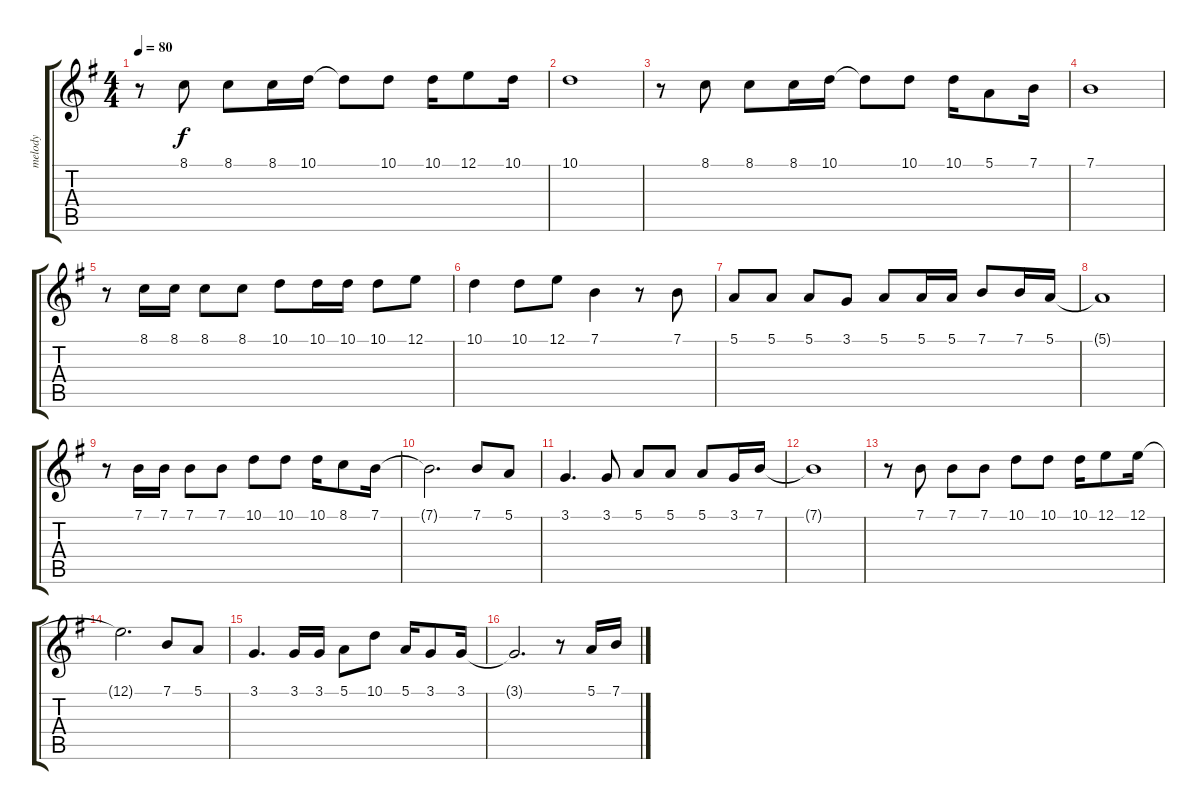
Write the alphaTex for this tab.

\track ("melody" "melody") {instrument flute}
\staff {score tabs}
\tuning (E4 B3 G3 D3 A2 E2) {hide}
\ts (4 4)
\tempo 80
\clef g2
\ks g
r.8{dy f} 8.1.8 8.1.8 8.1.16 10.1.16 10.1{t}.8 10.1.8 10.1.16 12.1.8 10.1.16 |
10.1.1 |
r.8 8.1.8 8.1.8 8.1.16 10.1.16 10.1{t}.8 10.1.8 10.1.16 5.1.8 7.1.16 |
7.1.1 |
r.8 8.1.16 8.1.16 8.1.8 8.1.8 10.1.8 10.1.16 10.1.16 10.1.8 12.1.8 |
10.1.4 10.1.8 12.1.8 7.1.4 r.8 7.1.8 |
5.1.8 5.1.8 5.1.8 3.1.8 5.1.8 5.1.16 5.1.16 7.1.8 7.1.16 5.1.16 |
5.1{t}.1 |
r.8 7.1.16 7.1.16 7.1.8 7.1.8 10.1.8 10.1.8 10.1.16 8.1.8 7.1.16 |
7.1{t}.2{d} 7.1.8 5.1.8 |
3.1.4{d} 3.1.8 5.1.8 5.1.8 5.1.8 3.1.16 7.1.16 |
7.1{t}.1 |
r.8 7.1.8 7.1.8 7.1.8 10.1.8 10.1.8 10.1.16 12.1.8 12.1.16 |
12.1{t}.2{d} 7.1.8 5.1.8 |
3.1.4{d} 3.1.16 3.1.16 5.1.8 10.1.8 5.1.16 3.1.8 3.1.16 |
3.1{t}.2{d} r.8 5.1.16 7.1.16
